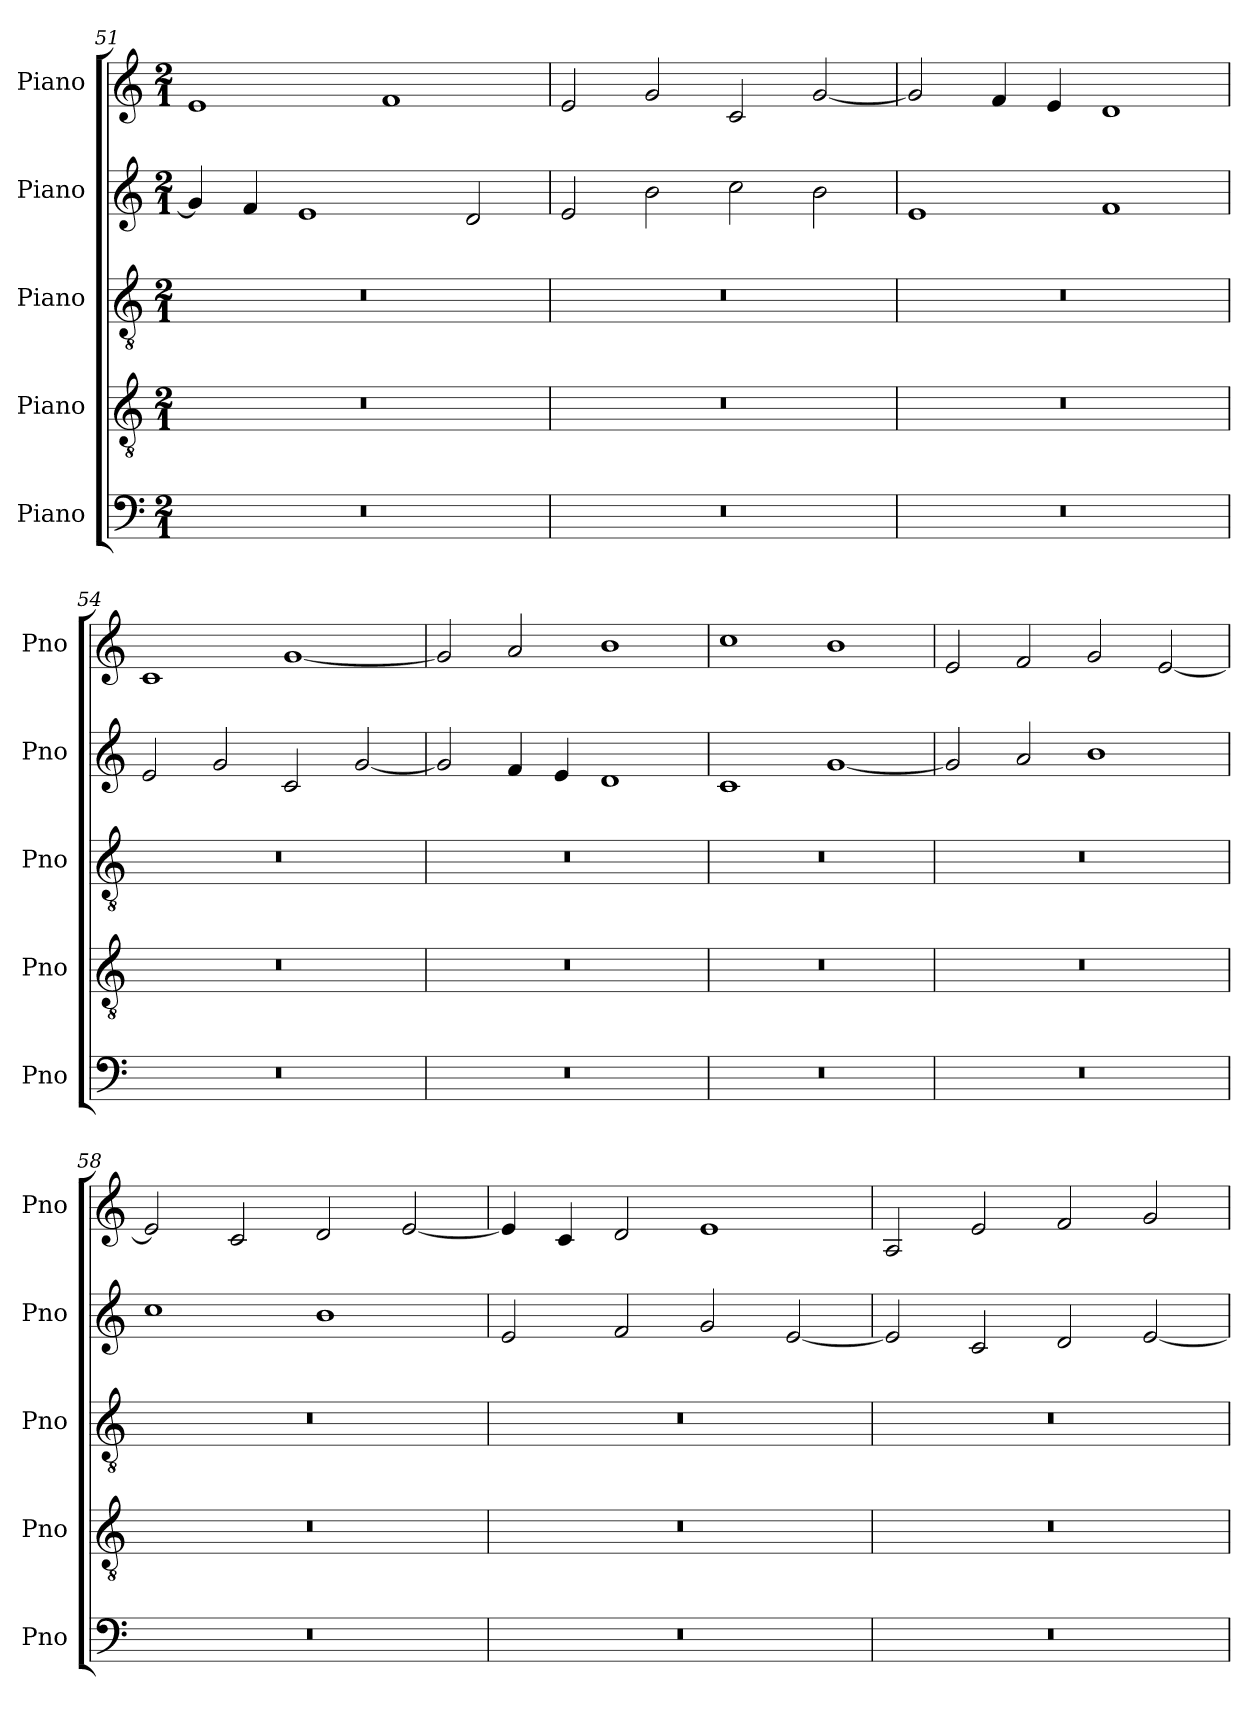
**kern	**kern	**kern	**kern	**kern
*part5	*part4	*part3	*part2	*part1
*staff5	*staff4	*staff3	*staff2	*staff1
*I"Piano	*I"Piano	*I"Piano	*I"Piano	*I"Piano
*I'Pno	*I'Pno	*I'Pno	*I'Pno	*I'Pno
*clefF4	*clefGv2	*clefGv2	*clefG2	*clefG2
*k[]	*k[]	*k[]	*k[]	*k[]
*M2/1	*M2/1	*M2/1	*M2/1	*M2/1
=51	=51	=51	=51	=51
0r	0r	0r	4g/]	1e
.	.	.	4f/	.
.	.	.	1e	.
.	.	.	.	1f
.	.	.	2d/	.
!!LO:PB:g=z
=52	=52	=52	=52	=52
0r	0r	0r	2e/	2e/
.	.	.	2b\	2g/
.	.	.	2cc\	2c/
.	.	.	2b\	[2g/
=53	=53	=53	=53	=53
0r	0r	0r	1e	2g/]
.	.	.	.	4f/
.	.	.	.	4e/
.	.	.	1f	1d
=54	=54	=54	=54	=54
0r	0r	0r	2e/	1c
.	.	.	2g/	.
.	.	.	2c/	[1g
.	.	.	[2g/	.
=55	=55	=55	=55	=55
0r	0r	0r	2g/]	2g/]
.	.	.	4f/	2a/
.	.	.	4e/	.
.	.	.	1d	1b
!!LO:LB:g=z
=56	=56	=56	=56	=56
0r	0r	0r	1c	1cc
.	.	.	[1g	1b
=57	=57	=57	=57	=57
0r	0r	0r	2g/]	2e/
.	.	.	2a/	2f/
.	.	.	1b	2g/
.	.	.	.	[2e/
=58	=58	=58	=58	=58
0r	0r	0r	1cc	2e/]
.	.	.	.	2c/
.	.	.	1b	2d/
.	.	.	.	[2e/
=59	=59	=59	=59	=59
0r	0r	0r	2e/	4e/]
.	.	.	.	4c/
.	.	.	2f/	2d/
.	.	.	2g/	1e
.	.	.	[2e/	.
!!LO:LB:g=z
=60	=60	=60	=60	=60
0r	0r	0r	2e/]	2A/
.	.	.	2c/	2e/
.	.	.	2d/	2f/
.	.	.	[2e/	2g/
=	=	=	=	=
*-	*-	*-	*-	*-
